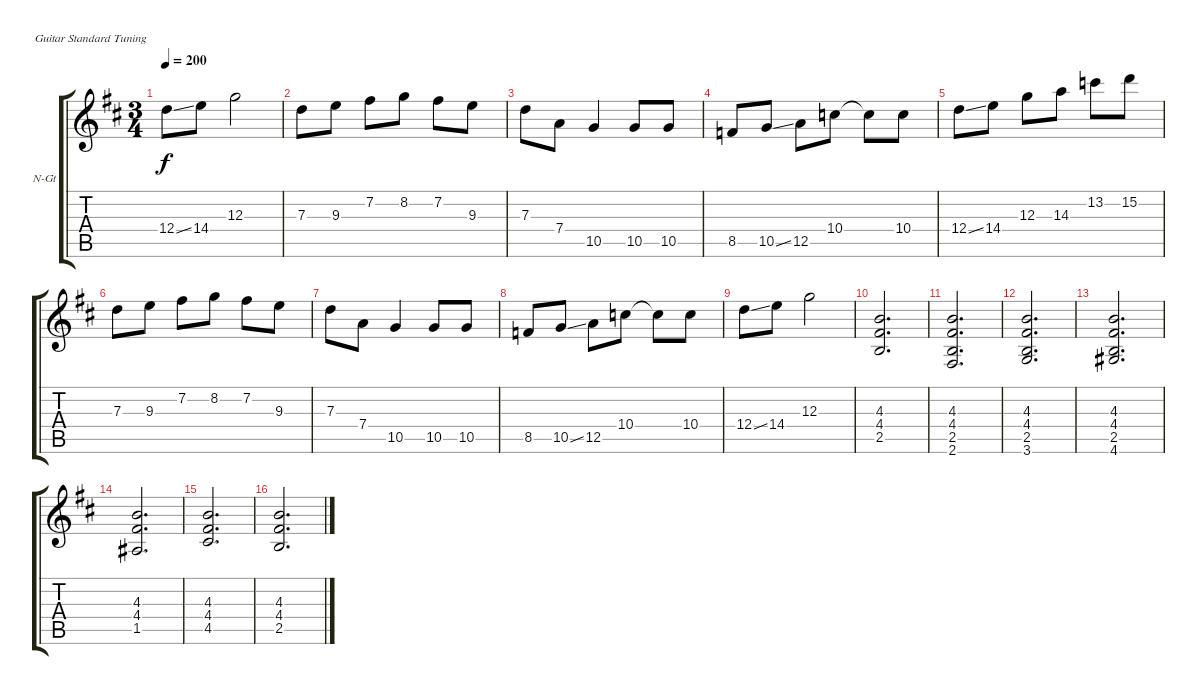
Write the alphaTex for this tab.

\defaultSystemsLayout 4
\bracketExtendMode groupsimilarinstruments
\firstSystemTrackNameOrientation horizontal
\otherSystemsTrackNameOrientation horizontal
\track ("Nylon Guitar" "N-Gt") {instrument acousticguitarnylon}
\staff {score tabs}
\tuning (E4 B3 G3 D3 A2 E2)
\ts (3 4)
\tempo 200
\clef g2
\ks d
12.4{ss}.8{dy f} 14.4.8 12.3.2 |
7.3.8 9.3.8 7.2.8 8.2.8 7.2.8 9.3.8 |
7.3.8 7.4.8 10.5.4 10.5.8 10.5.8 |
8.5.8 10.5{ss}.8 12.5.8 10.4.8 10.4{t}.8 10.4.8 |
12.4{ss}.8 14.4.8 12.3.8 14.3.8 13.2.8 15.2.8 |
7.3.8 9.3.8 7.2.8 8.2.8 7.2.8 9.3.8 |
7.3.8 7.4.8 10.5.4 10.5.8 10.5.8 |
8.5.8 10.5{ss}.8 12.5.8 10.4.8 10.4{t}.8 10.4.8 |
12.4{ss}.8 14.4.8 12.3.2 |
(2.5 4.4 4.3).2{d} |
(2.6 2.5 4.4 4.3).2{d} |
(3.6 2.5 4.4 4.3).2{d} |
(4.6 2.5 4.4 4.3).2{d} |
(1.5 4.4 4.3).2{d} |
(4.5 4.4 4.3).2{d} |
(2.5 4.4 4.3).2{d}
